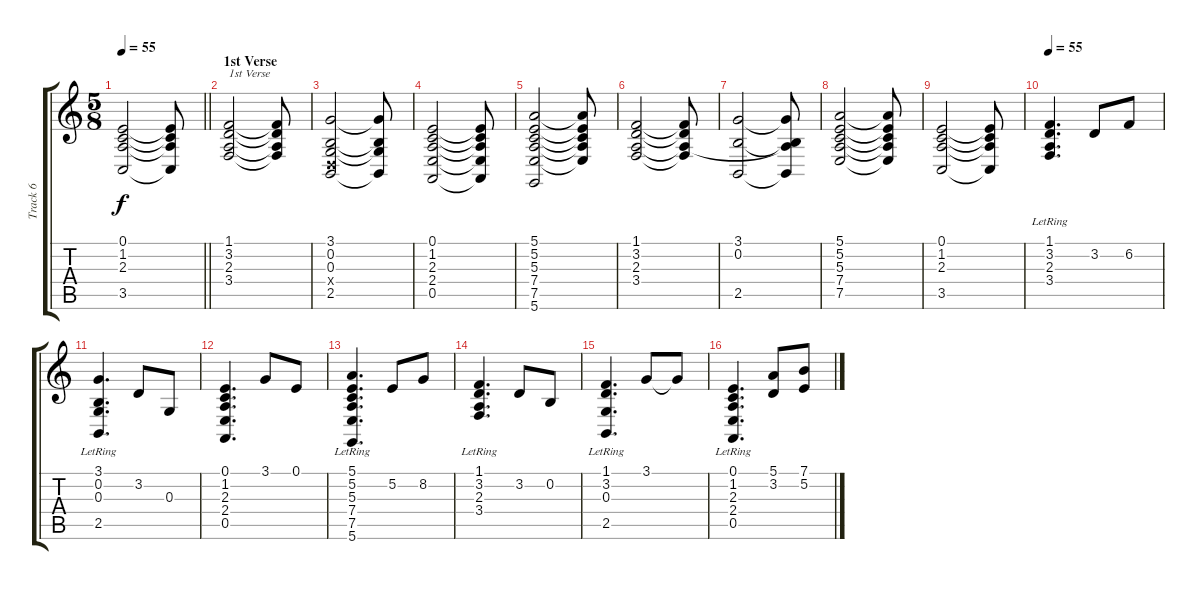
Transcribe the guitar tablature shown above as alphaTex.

\track ("Track 6" "Track 6") {instrument acousticgrandpiano}
\staff {score tabs}
\tuning (E4 B3 G3 D3 A2 D2) {hide}
\ts (5 8)
\tempo 55
\clef g2
\barLineRight lightlight
\ks c
(0.1 1.2 2.3 3.5).2{dy f} (0.1{t} 1.2{t} 2.3{t} 3.5{t}).8 |
\section ("" "1st Verse")
(1.1 3.2 2.3 3.4).2{txt "1st Verse"} (1.1{t} 3.2{t} 2.3{t} 3.4{t}).8 |
(3.1 0.2 0.3 0.4{x} 2.5).2 (3.1{t} 0.2{t} 0.3{t} 2.5{t}).8 |
(0.1 1.2 2.3 2.4 0.5).2 (0.1{t} 1.2{t} 2.3{t} 2.4{t} 0.5{t}).8 |
(5.1 5.2 5.3 7.4 7.5 5.6).2 (5.1{t} 5.2{t} 5.3{t} 7.4{t} 7.5{t}).8 |
(1.1 3.2 2.3 3.4).2 (1.1{t} 3.2{t} 2.3{t} 3.4{t}).8 |
(3.1 0.2 2.5).2 (3.1{t} 0.2{t} 2.3{t} 2.5{t}).8 |
(5.1 5.2 5.3 7.4 7.5).2 (5.1{t} 5.2{t} 5.3{t} 7.4{t} 7.5{t}).8 |
(0.1 1.2 2.3 3.5).2 (0.1{t} 1.2{t} 2.3{t} 3.5{t}).8 |
\tempo 55
(1.1{lr} 3.2{lr} 2.3{lr} 3.4{lr}).4{d} 3.2.8 6.2.8 |
(3.1 0.2 0.3{lr} 2.5{lr}).4{d} 3.2.8 0.3.8 |
(0.1 1.2 2.3 2.4 0.5).4{d} 3.1.8 0.1.8 |
(5.1 5.2{lr} 5.3{lr} 7.4{lr} 7.5 5.6).4{d} 5.2.8 8.2.8 |
(1.1 3.2{lr} 2.3{lr} 3.4{lr}).4{d} 3.2.8 0.2.8 |
(1.1 3.2{lr} 0.3{lr} 2.5{lr}).4{d} 3.1.8 3.1{t}.8 |
(0.1 1.2 2.3 2.4{lr} 0.5{lr}).4{d} (5.1 3.2).8 (7.1 5.2).8
